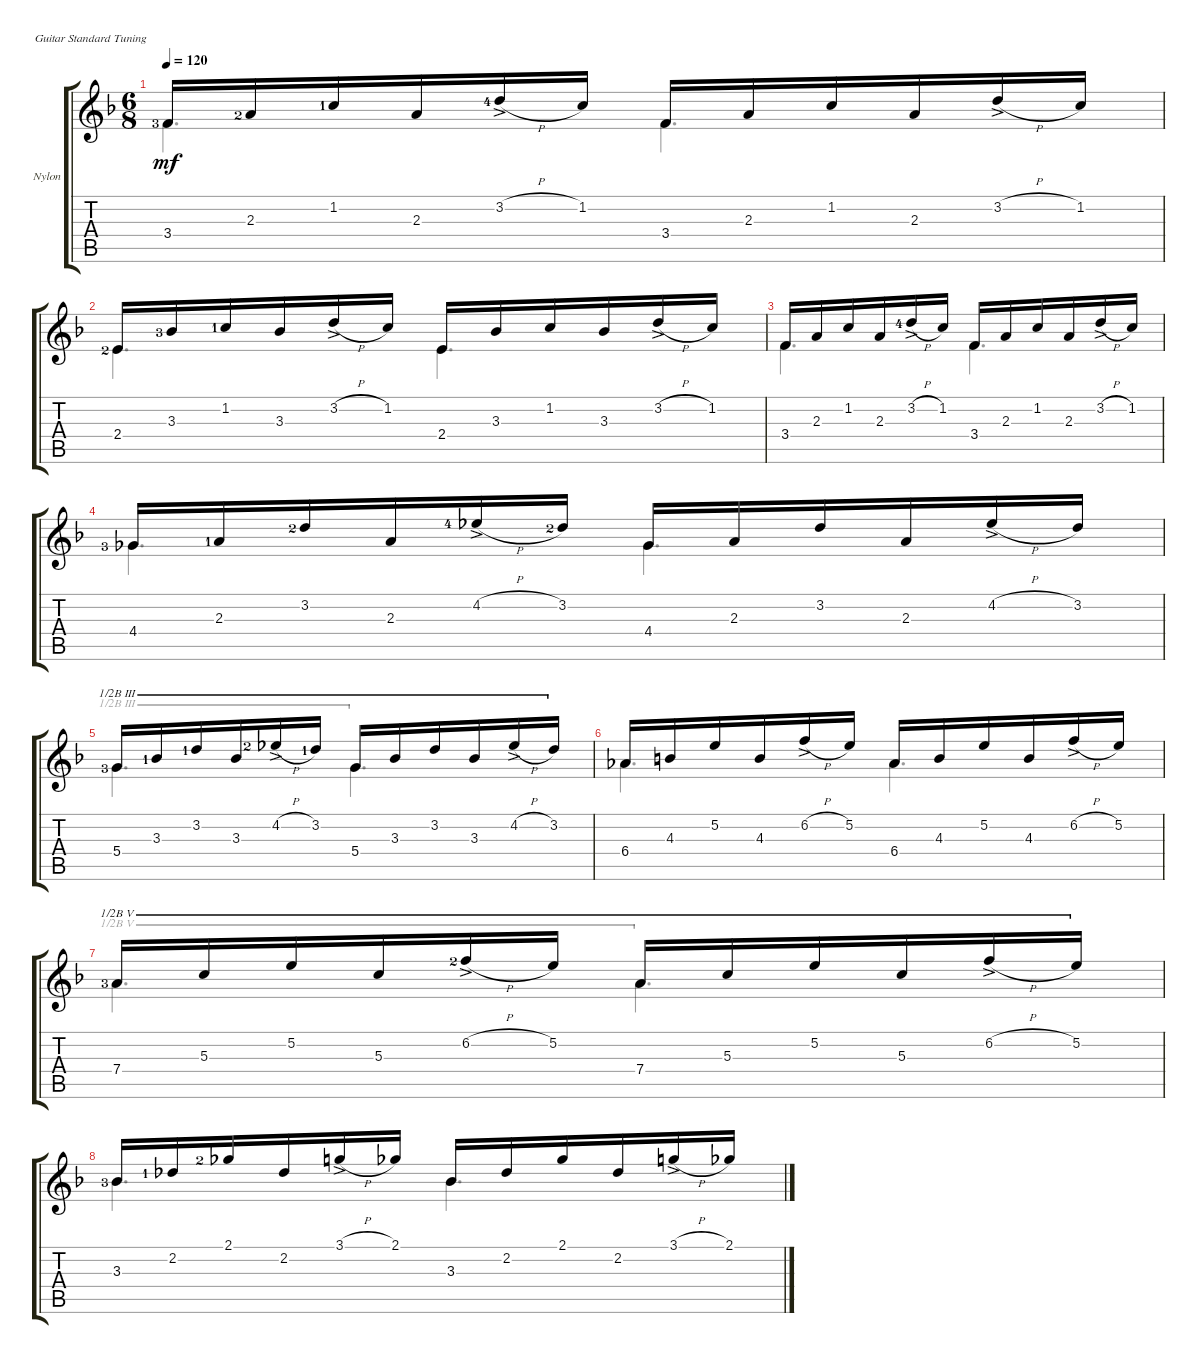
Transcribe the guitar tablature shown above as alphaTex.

\defaultSystemsLayout 4
\bracketExtendMode groupsimilarinstruments
\firstSystemTrackNameOrientation horizontal
\otherSystemsTrackNameOrientation horizontal
\track ("Nylon" "Nylon") {instrument acousticguitarsteel}
\staff {score tabs}
\tuning (E4 B3 G3 D3 A2 E2)
\voice
\ts (6 8)
\tempo 120
\clef g2
\scale
0.573333
\ks f
3.4{lf 4}.16{dy mf instrument acousticguitarsteel} 2.3{lf 3}.16 1.2{lf 2}.16 2.3.16 3.2{h ac lf 5}.16 1.2.16 3.4.16 2.3.16 1.2.16 2.3.16 3.2{h ac}.16 1.2.16 |
\scale
0.426667 2.4{lf 3}.16 3.3{lf 4}.16 1.2{lf 2}.16 3.3.16 3.2{h ac}.16 1.2.16 2.4.16 3.3.16 1.2.16 3.3.16 3.2{h ac}.16 1.2.16 |
3.4.16 2.3.16 1.2.16 2.3.16 3.2{h ac lf 5}.16 1.2.16 3.4.16 2.3.16 1.2.16 2.3.16 3.2{h ac}.16 1.2.16 |
4.4{lf 4}.16 2.3{lf 2}.16 3.2{lf 3}.16 2.3.16 4.2{h ac lf 5}.16 3.2{lf 3}.16 4.4.16 2.3.16 3.2.16 2.3.16 4.2{h ac}.16 3.2.16 |
5.4{lf 4}.16{barre (3 half)} 3.3{lf 2}.16{barre (3 half)} 3.2{lf 2}.16{barre (3 half)} 3.3.16{barre (3 half)} 4.2{h ac lf 3}.16{barre (3 half)} 3.2{lf 2}.16{barre (3 half)} 5.4.16{barre (3 half)} 3.3.16{barre (3 half)} 3.2.16{barre (3 half)} 3.3.16{barre (3 half)} 4.2{h ac}.16{barre (3 half)} 3.2.16{barre (3 half)} |
6.4.16 4.3.16 5.2.16 4.3.16 6.2{h ac}.16 5.2.16 6.4.16 4.3.16 5.2.16 4.3.16 6.2{h ac}.16 5.2.16 |
7.4{lf 4}.16{barre (5 half)} 5.3.16{barre (5 half)} 5.2.16{barre (5 half)} 5.3.16{barre (5 half)} 6.2{h ac lf 3}.16{barre (5 half)} 5.2.16{barre (5 half)} 7.4.16{barre (5 half)} 5.3.16{barre (5 half)} 5.2.16{barre (5 half)} 5.3.16{barre (5 half)} 6.2{h ac}.16{barre (5 half)} 5.2.16{barre (5 half)} |
3.3{lf 4}.16 2.2{lf 2}.16 2.1{lf 3}.16 2.2.16 3.1{h ac}.16 2.1.16 3.3.16 2.2.16 2.1.16 2.2.16 3.1{h ac}.16 2.1.16
\voice
\clef g2
\ottava regular
\simile none
\scale
0.573333
\ks f
3.4.4{d dy mf} 3.4.4{d} |
\scale
0.426667 2.4.4{d} 2.4.4{d} |
3.4.4{d} 3.4.4{d} |
4.4.4{d} 4.4.4{d} |
5.4.4{d barre (3 half)} 5.4.4{d barre (3 half)} |
6.4.4{d} 6.4.4{d} |
7.4.4{d barre (5 half)} 7.4.4{d barre (5 half)} |
3.3.4{d} 3.3.4{d}
